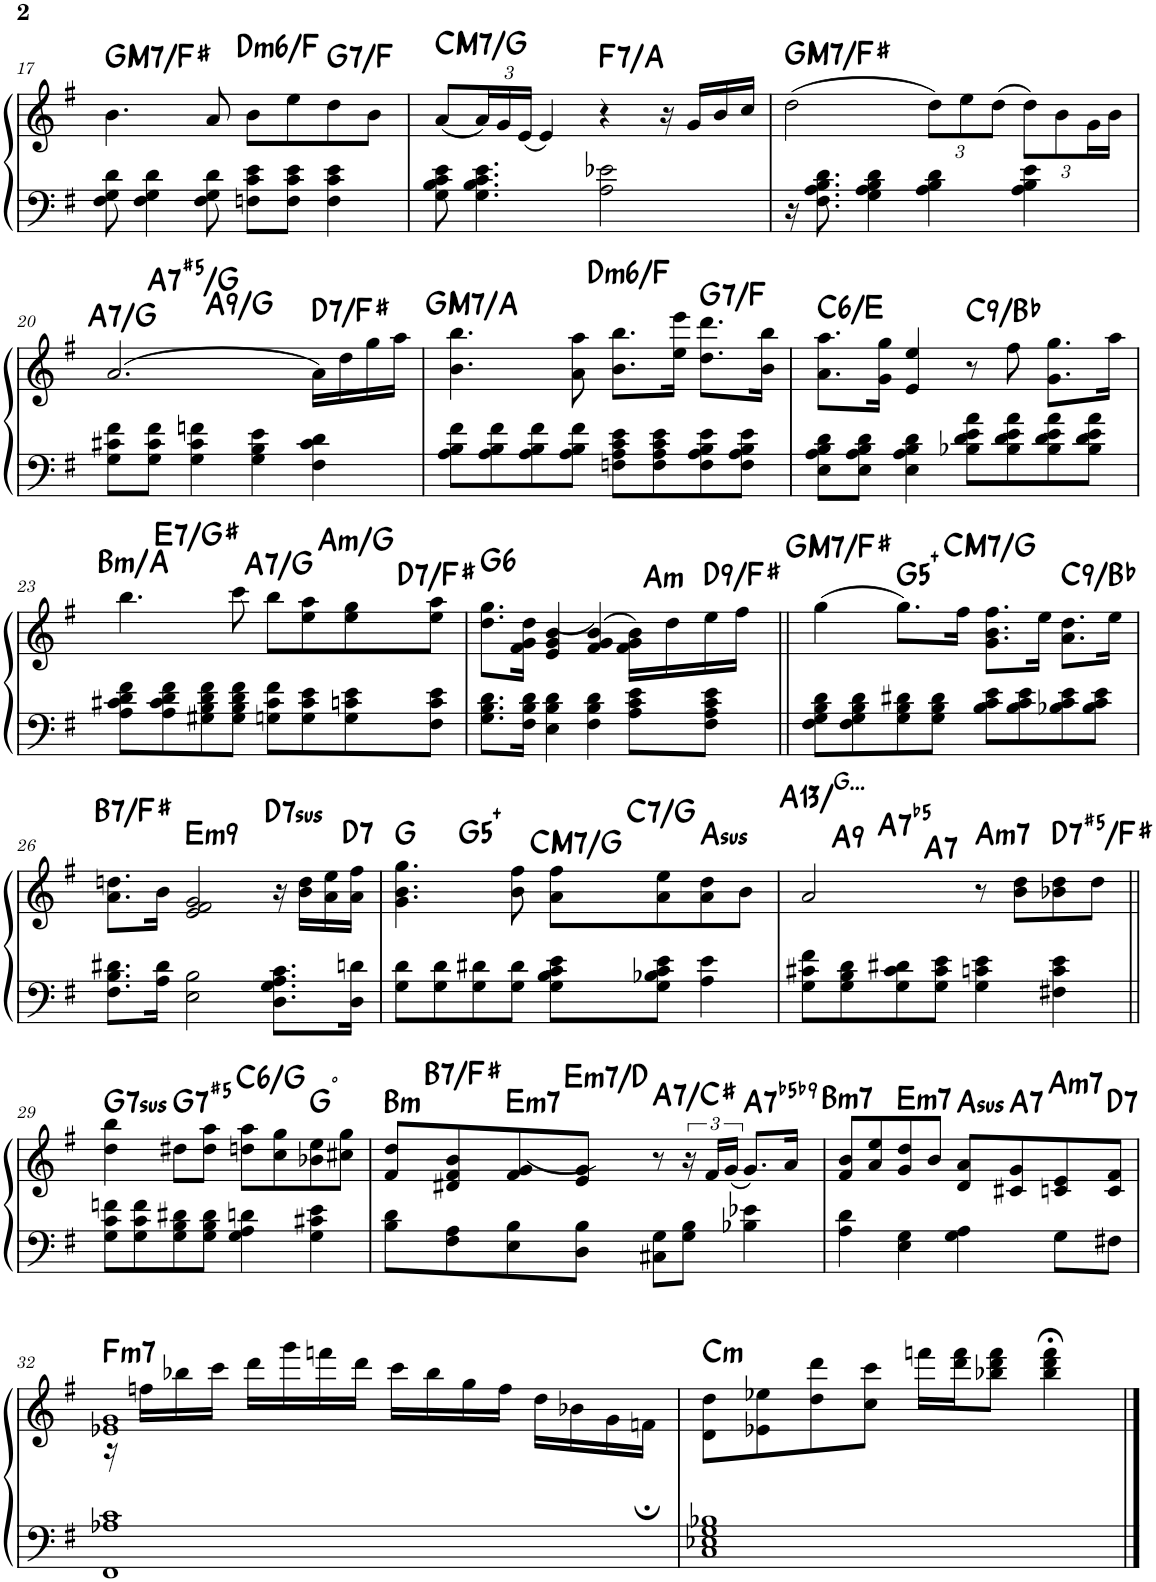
**kern	**kern	**harte
*part1	*part1	*part1
*staff2	*staff1	*
*I"Piano	*	*
*I'Pno.	*	*
!!LO:PB:g=z
*clefF4	*clefG2	*
*k[f#]	*k[f#]	*
*M4/4	*M4/4	*
=17	=17	=17
!	!	!LO:H:kt=M7
8F#\ 8G\ 8d\	4.b\	G:maj7/7
4F#\ 4G\ 4d\	.	.
8F#\ 8G\ 8d\	8a/	.
!	!	!LO:H:kt=m6
8Fn\ 8c\ 8e\L	8b\L	D:min6/b3
8F\ 8c\ 8e\J	8ee\	.
!	!	!LO:H:kt=7
4F\ 4c\ 4e\	8dd\	G:7/b7
.	8b\J	.
=18	=18	=18
!	!	!LO:H:kt=M7
8G\ 8B\ 8c\ 8e\	(8a/L	C:maj7/5
*	*Xbrackettup	*
4.G\ 4.B\ 4.c\ 4.e\	24a/L)	.
.	24g/	.
.	(24e/JJ	.
.	4e/)	.
!	!	!LO:H:kt=7
2A\ 2e-X\	4r	F:7/3
.	16r	.
.	16g/LL	.
.	16b/	.
.	16cc/JJ	.
=19	=19	=19
!	!	!LO:H:kt=M7
16r	(2dd\	G:maj7/7
8.F#\ 8.A\ 8.B\ 8.d\	.	.
4G\ 4A\ 4B\ 4d\	.	.
4A\ 4B\ 4d\	12dd\L)	.
.	12ee\	.
.	(12dd\J	.
4A\ 4B\ 4e\	12dd\L)	.
.	12b\	.
.	24g\L	.
.	24b\JJ	.
!!LO:LB:g=z
=20	=20	=20
!	!	!LO:H:n=1:kt=7
!	!	!LO:H:n=2:kt=7
!	!	!LO:H:n=3:kt=9
8G\ 8c#X\ 8f#\L	(2.a/	A:7/b7 A:(3,#5,b7)/b7 A:9/b7
8G\ 8c#\ 8f#\J	.	.
4G\ 4c#\ 4fn\	.	.
4G\ 4B\ 4e\	.	.
!	!	!LO:H:kt=7
4F#\ 4c#\ 4d\	16a\LL)	D:7/3
.	16dd\	.
.	16gg\	.
.	16aa\JJ	.
=21	=21	=21
!	!	!LO:H:kt=M7
8A\ 8B\ 8f#\L	4.b\ 4.bb\	G:maj7/2
8A\ 8B\ 8f#\	.	.
8A\ 8B\ 8f#\	.	.
8A\ 8B\ 8f#\J	8a\ 8aa\	.
!	!	!LO:H:kt=m6
8Fn\ 8A\ 8c\ 8e\L	8.b\ 8.bb\L	D:min6/b3
8F\ 8A\ 8c\ 8e\	.	.
.	16ee\ 16eee\Jk	.
!	!	!LO:H:kt=7
8F\ 8A\ 8B\ 8e\	8.dd\ 8.ddd\L	G:7/b7
8F\ 8A\ 8B\ 8e\J	.	.
.	16b\ 16bb\Jk	.
=22	=22	=22
!	!	!LO:H:kt=6
8E\ 8A\ 8B\ 8d\L	8.a\ 8.aa\L	C:maj6/3
8E\ 8A\ 8B\ 8d\J	.	.
.	16g\ 16gg\Jk	.
4E\ 4A\ 4B\ 4d\	4e/ 4ee/	.
!	!	!LO:H:kt=9
8B-X\ 8d\ 8e\ 8a\L	8r	C:9/b7
8B-\ 8d\ 8e\ 8a\	8ff#\	.
8B-\ 8d\ 8e\ 8a\	8.g\ 8.gg\L	.
8B-\ 8d\ 8e\ 8a\J	.	.
.	16aa\Jk	.
!!LO:LB:g=z
=23	=23	=23
!	!	!LO:H:n=1:kt=m
!	!	!LO:H:n=2:kt=7
8A\ 8c#X\ 8d\ 8f#\L	4.bb\	B:min/b7 E:7/3
8A\ 8c#\ 8d\ 8f#\	.	.
8G#X\ 8B\ 8d\ 8f#\	.	.
8G#\ 8B\ 8d\ 8f#\J	8ccc\	.
!	!	!LO:H:kt=7
8Gn\ 8c#\ 8f#\L	8bb\L	A:7/b7
8G\ 8c#\ 8e\	8ee\ 8aa\	.
!	!	!LO:H:kt=m
8G\ 8cn\ 8e\	8ee\ 8gg\	A:min/b7
!	!	!LO:H:kt=7
8F#\ 8c\ 8e\J	8ee\ 8aa\J	D:7/3
=24	=24	=24
!	!	!LO:H:kt=6
*	*^	*
8.G\ 8.B\ 8.d\L	8.dd\ 8.gg\L	3%2ryy	G:maj6
16F#\ 16B\ 16d\Jk	16f#\ 16g\ 16dd\Jk	.	.
4E\ 4B\ 4d\	(4e/ 4g/ 4b/	.	.
4F#\ 4B\ 4d\	(4f#/ 4g/ 4b/)	.	.
.	.	6ryy	.
8A\ 8c\ 8e\L	16f#\ 16g\ 16b\LL)	.	.
.	16dd\	.	.
!	!	!	!LO:H:kt=m
.	.	6ryy	A:min
!	!	!	!LO:H:kt=9
8F#\ 8A\ 8c\ 8e\J	16ee\	.	D:9/3
.	16ff#\JJ	.	.
=25||	=25||	=25||	=25||
!	!	!	!LO:H:kt=M7
*	*v	*v	*
8F#\ 8G\ 8B\ 8d\L	(4gg\	G:maj7/7
8F#\ 8G\ 8B\ 8d\	.	.
!	!	!LO:H:kt=5
8G\ 8B\ 8d#X\	8.gg\L)	G:(1,#5)
8G\ 8B\ 8d#\J	.	.
.	16ff#\Jk	.
!	!	!LO:H:kt=M7
8B\ 8c\ 8e\L	8.g\ 8.b\ 8.ff#\L	C:maj7/5
8B\ 8c\ 8e\	.	.
.	16ee\Jk	.
!	!	!LO:H:kt=9
8B-X\ 8c\ 8e\	8.a\ 8.dd\L	C:9/b7
8B-\ 8c\ 8e\J	.	.
.	16ee\Jk	.
!!LO:LB:g=z
=26	=26	=26
!	!	!LO:H:kt=7
8.F#\ 8.B\ 8.d#X\L	8.a\ 8.ddn\L	B:7/5
16A\ 16d#\Jk	16b\Jk	.
!	!	!LO:H:kt=m9
2E\ 2B\	2e/ 2f#/ 2g/	E:min9
!	!	!LO:H:kt=7sus
8.D\ 8.G\ 8.A\ 8.c\L	16r	D:sus4(7)
.	16b\ 16dd\LL	.
.	16a\ 16ee\	.
16D\ 16dn\Jk	16a\ 16ff#\JJ	.
=27	=27	=27
*	*^	*
8G\ 8d\L	4.g\ 4.b\ 4.gg\	4ryy	G:maj
8G\ 8d\	.	.	.
!	!	!	!LO:H:kt=5
8G\ 8d#X\	.	2.ryy	G:(1,#5)
8G\ 8d#\J	8b\ 8ff#\	.	.
!	!	!	!LO:H:kt=M7
8G\ 8B\ 8c\ 8e\L	8a\ 8ff#\L	.	C:maj7/5
!	!	!	!LO:H:kt=7
8G\ 8B-X\ 8c\ 8e\J	8a\ 8ee\	.	C:7/5
!	!	!	!LO:H:kt=sus
4A\ 4e\	8a\ 8dd\	.	A:sus4
.	8b\J	.	.
=28	=28	=28	=28
!	!	!	!LO:H:n=1:kt=13/
!	!	!	!LO:H:n=2:kt=7
!	!	!	!LO:H:n=3:kt=7
!	!	!	!LO:H:n=4:kt=9
*	*v	*v	*
8G\ 8c#X\ 8f#\L	2a/	A:maj A:(3,b5,b7) A:7 A:9
8G\ 8B\ 8d\	.	.
8G\ 8c#\ 8d#X\	.	.
8G\ 8c#\ 8e\J	.	.
!	!	!LO:H:kt=m7
4G\ 4cn\ 4e\	8r	A:min7
.	8b\ 8dd\L	.
!	!	!LO:H:kt=7
4F#X\ 4c\ 4e\	8b-X\ 8dd\	D:(3,#5,b7)/3
.	8dd\J	.
!!LO:LB:g=z
=29||	=29||	=29||
!	!	!LO:H:kt=7sus
8G\ 8c\ 8fn\L	4dd\ 4bb\	G:sus4(7)
8G\ 8c\ 8f\	.	.
!	!	!LO:H:kt=7
8G\ 8B\ 8d#X\	8dd#X\L	G:(3,#5,b7)
8G\ 8B\ 8d#\J	8dd#\ 8aa\J	.
!	!	!LO:H:kt=6
4G\ 4A\ 4dn\	8ddn\ 8aa\L	C:maj6/5
.	8cc\ 8gg\	.
!	!	!LO:H:kt=°
4G\ 4c#X\ 4e\	8b-X\ 8ee\	.
.	8cc#X\ 8gg\J	.
=30	=30	=30
!	!	!LO:H:kt=m
8B\ 8d\L	8f#/ 8dd/L	B:min
!	!	!LO:H:kt=7
8F#\ 8A\	8d#X/ 8f#/ 8b/	B:7/5
!	!	!LO:H:kt=m7
8E\ 8B\	(8f#/ 8g/	E:min7
!	!	!LO:H:kt=m7
8D\ 8B\J	8e/ 8g/J)	E:min7/b7
!	!	!LO:H:kt=7
8C#X\ 8G\L	8r	A:7/3
*	*brackettup	*
8G\ 8B\J	24r	.
.	24f#/LL	.
.	(24g/JJ	.
!	!	!LO:H:kt=7
4B-X\ 4e-X\	8.g/L)	A:(3,b5,b7,b9)
.	16a/Jk	.
=31	=31	=31
!	!	!LO:H:kt=m7
4A\ 4d\	8f#/ 8b/L	B:min7
.	8a/ 8ee/	.
!	!	!LO:H:kt=m7
4E\ 4G\	8g/ 8dd/	E:min7
.	8b/J	.
!	!	!LO:H:kt=sus
4G\ 4A\	8d/ 8a/L	A:sus4
!	!	!LO:H:kt=7
.	8c#X/ 8g/	A:7
!	!	!LO:H:kt=m7
8G\L	8cn/ 8e/	A:min7
!	!	!LO:H:kt=7
8F#X\J	8c/ 8f#/J	D:7
!!LO:LB:g=z
=32	=32	=32
*	*^	*
!	!	!	!LO:H:kt=m7
1FF# 1A-X 1c	1e-X 1g	16r	F:min7
.	.	16ffn\LL	.
.	.	16bb-X\	.
.	.	16ccc\JJ	.
.	.	16ddd\LL	.
.	.	16ggg\	.
.	.	16fffn\	.
.	.	16ddd\JJ	.
.	.	16ccc\LL	.
.	.	16bb-\	.
.	.	16gg\	.
.	.	16ff\JJ	.
.	.	16dd\LL	.
.	.	16b-X\	.
.	.	16g\	.
.	.	16fn;\JJ	.
=33	=33	=33	=33
!	!	!	!LO:H:kt=m
*	*v	*v	*
1C 1E-X 1G 1B-X	8d\ 8dd\L	C:min
.	8e-X\ 8ee-X\	.
.	8dd\ 8ddd\	.
.	8cc\ 8ccc\J	.
.	16fffn\LL	.
.	16ddd\ 16fff\J	.
.	8bb-X\ 8ddd\ 8fff\J	.
.	4bb-\;< 4ddd\;< 4fff\;<	.
==	==	==
*-	*-	*-
